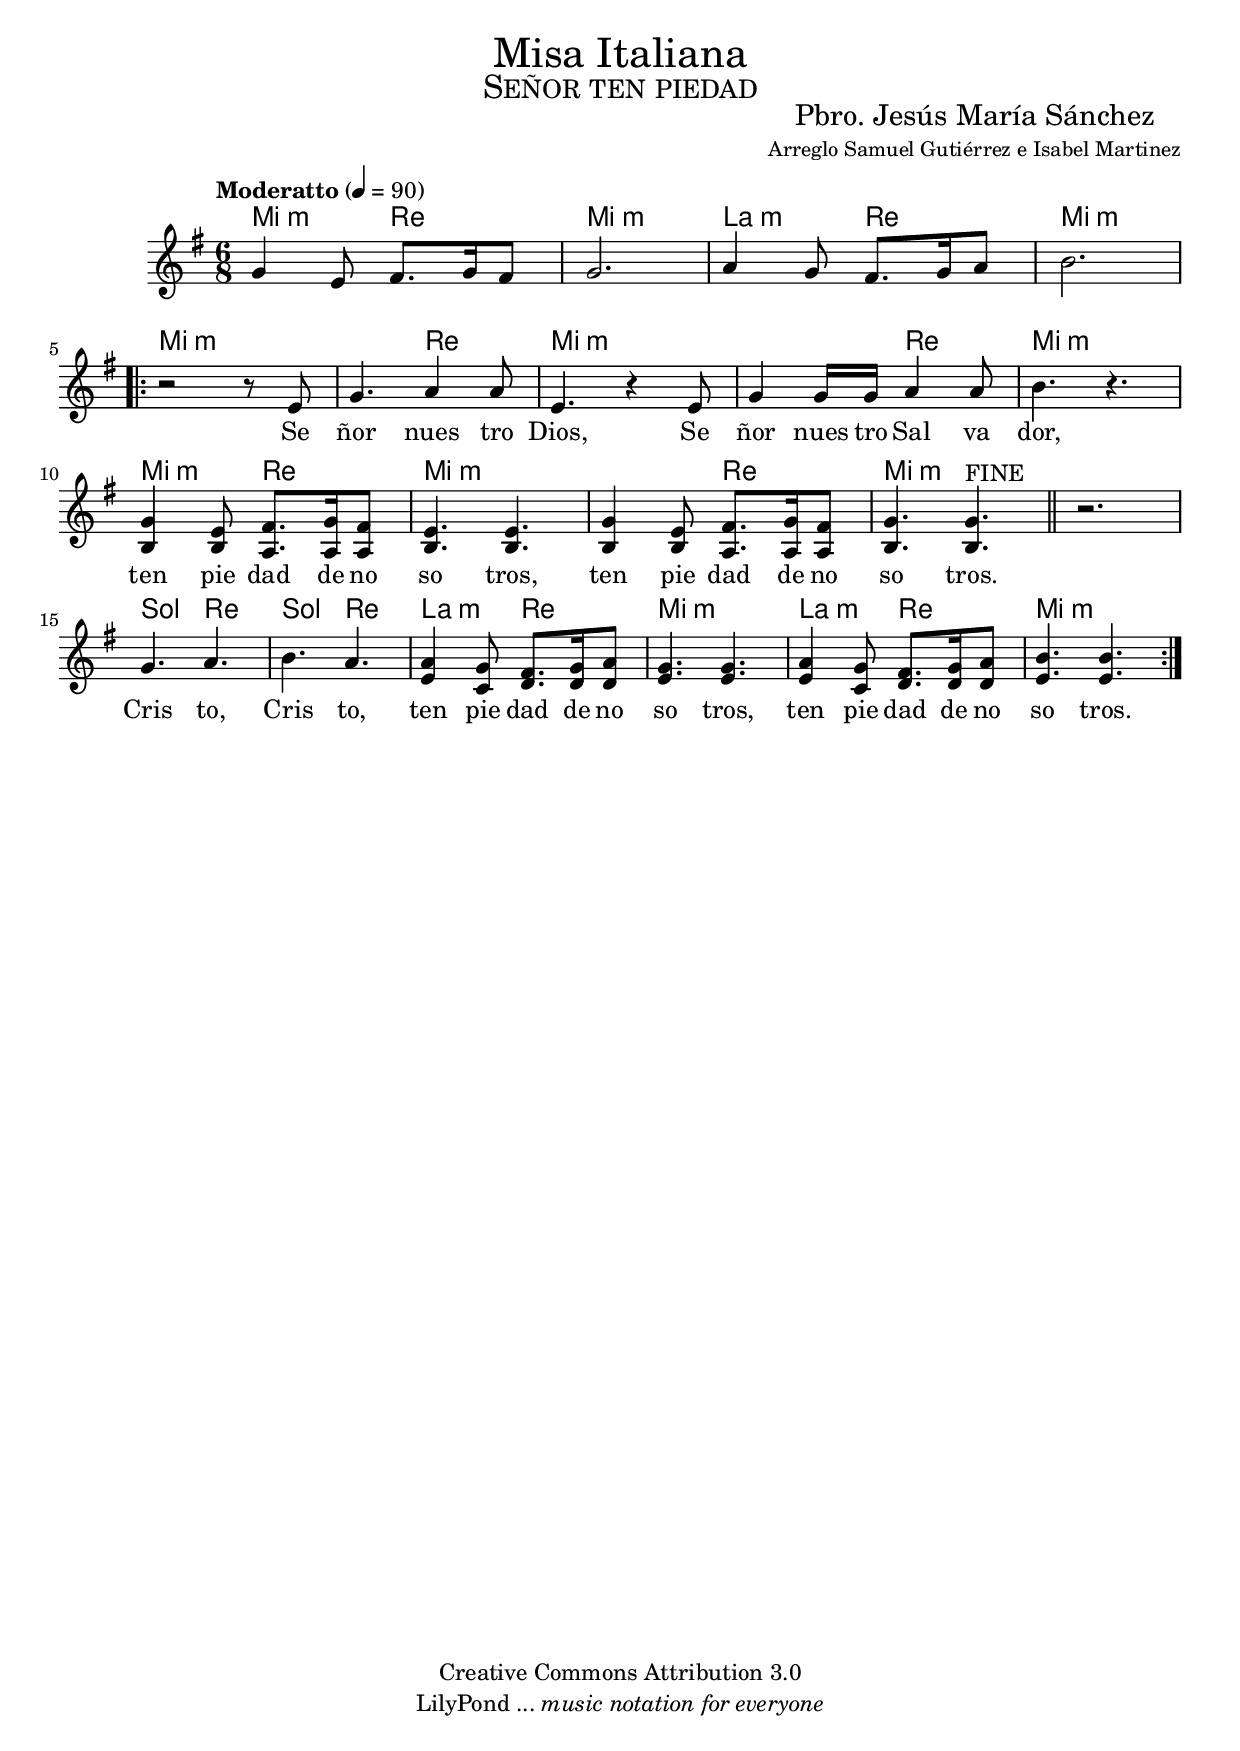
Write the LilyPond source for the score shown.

% ****************************************************************
%	Titulos del Archivo
%	by serach.sam@
% ****************************************************************
\language "espanol"
\version "2.23.2"

% --- Includes
%\include "texto.ily"

% --- Tamaño del pentagrama
%#(set-global-staff-size 25)

% --- Cabecera
\markup { \fill-line { \center-column { \fontsize #5 "Misa Italiana" \fontsize #3 \caps "Señor ten piedad" } } }
\markup { \fill-line { " " \center-column { \fontsize #2 "Pbro. Jesús María Sánchez" \small "Arreglo Samuel Gutiérrez e Isabel Martinez" } } }
\header {
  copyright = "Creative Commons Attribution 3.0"
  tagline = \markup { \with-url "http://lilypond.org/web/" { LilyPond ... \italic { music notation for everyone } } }
  breakbefore = ##t
}

% --- Musica
instrumento = \relative do'' {
  \tempo "Moderatto" 4 = 90
  \key mi \minor
  \time 6/8

  sol4 mi8 fas8. sol16 fas8	| %1
  sol2.				| %2
  la4 sol8 fas8. sol16 la8 	| %3
  si2. 			| \break %4
  \repeat volta 2 {
    r2 r8 mi,8			| %5
    sol4. la4 la8			| %6
    mi4. r4 mi8			| %7
    sol4 sol16 sol la4 la8 	| %8
    si4. r4.			| %9

    <si, sol'>4 <si mi>8 <la fas'>8. <la sol'>16 <la fas'>8 | %10
    <si mi>4. <si mi>4.	| %11
    <si sol'>4 <si mi>8 <la fas'>8. <la sol'>16 <la fas'>8 | %10
    <si sol'>4. <si sol'>4.^"FINE"	| \bar "||" %11
    r2. \break
    sol'4. la4.		| %13
    si4. la4.	| %14
    <mi la>4 <do sol'>8 <re fas>8. <re sol>16 <re la'>8 | %14
    <mi sol>4. <mi sol>4. | %15
    <mi la>4 <do sol'>8 <re fas>8. <re sol>16 <re la'>8 | %14
    <mi si'>4. <mi si'>4. | %15
  }
}

letra = \lyricmode {
  _ _ _ _ _ _ _ _ _ _ _ _
  Se ñor nues tro Dios, Se ñor nues tro Sal va dor,
  ten pie dad de no so tros, ten pie dad de no so tros.
  Cris to, Cris to,
  ten pie dad de no so tros, ten pie dad de no so tros.
}

acordes = \new ChordNames {
  \set chordChanges = ##t
  \italianChords
  \chordmode {
    mi4.:m re4. mi2.:m la4.:m re4. mi2.:m

    mi2.:m mi4.:m re4. mi2.:m mi4.:m re4. mi2.:m
    mi4.:m re4. mi2.:m
    mi4.:m re4. mi2.:m mi2.:m
    sol4. re4. sol4. re4. la4.:m re4. mi2.:m
    la4.:m re4. mi2.:m
  }
}

% --- Partitura
\score {
  <<
    \acordes
    \new Staff {
      <<
        \set Staff.midiInstrument = #"oboe"
        \new Voice = "voz"
        \instrumento
      >>
    }
    \new Lyrics \lyricsto "voz" {
      \letra
    }
  >>
  \midi {}
  \layout {}
}

% --- Pagina
\paper {
  #( set-default-paper-size "letter" )
}

%{
convert-ly (GNU LilyPond) 2.23.2  convert-ly: Procesando «»...
Aplicando la conversión: 2.19.2, 2.19.7, 2.19.11, 2.19.16, 2.19.22,
2.19.24, 2.19.28, 2.19.29, 2.19.32, 2.19.39, 2.19.40, 2.19.46,
2.19.49, 2.20.0, 2.21.0, 2.21.2, 2.23.1, 2.23.2
%}
